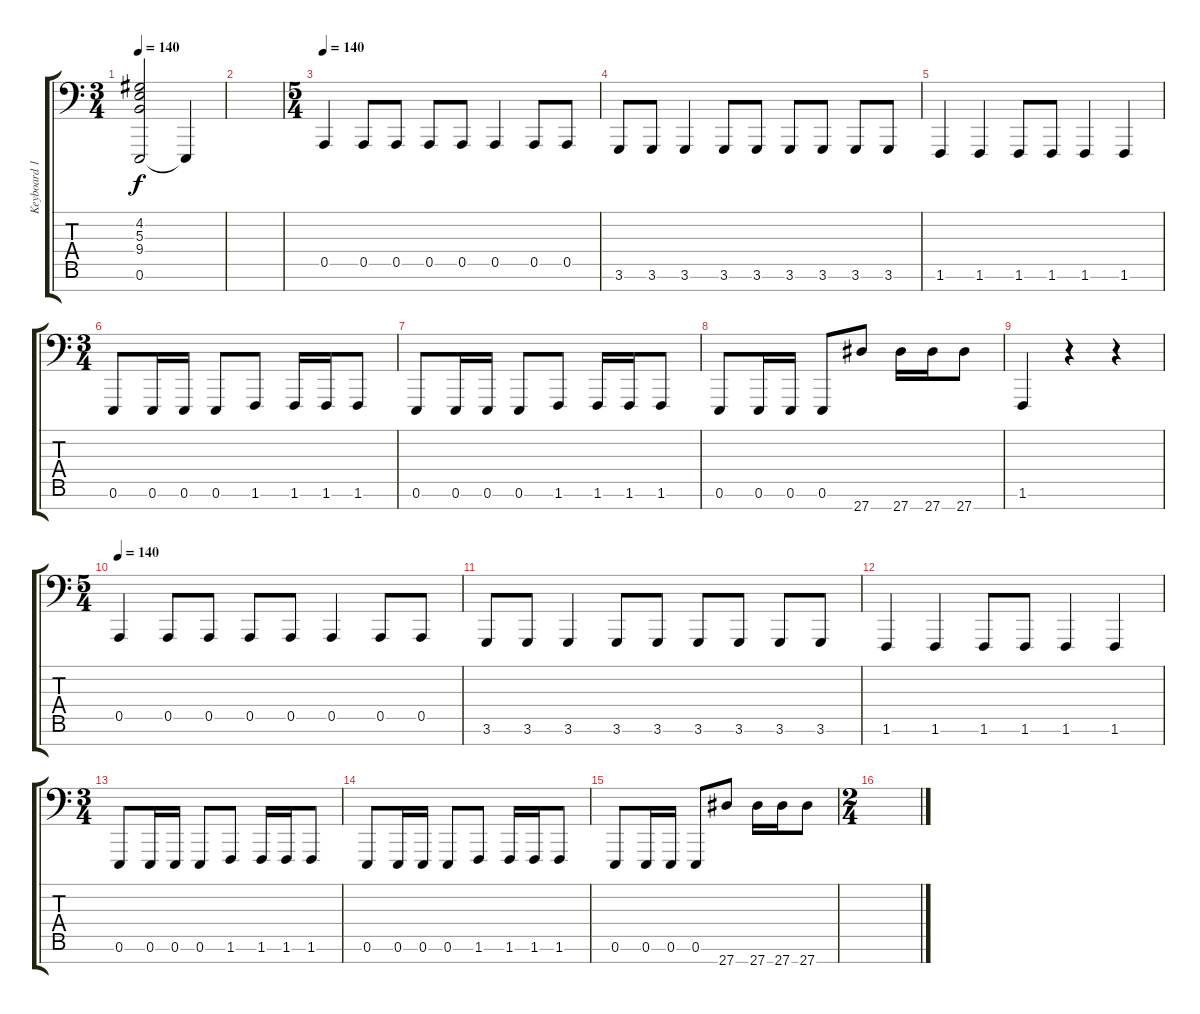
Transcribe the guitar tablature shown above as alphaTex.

\track ("Keyboard 1" "Keyboard 1") {instrument stringensemble1}
\staff {score tabs}
\tuning (A3 E3 B2 D2 A1 E1 C-1) {hide}
\ts (3 4)
\tempo 140
\clef f4
\ks c
(4.2 5.3 9.4 0.6).2{dy f} 0.6{t}.4 |
|
\ts (5 4)
\tempo 140
0.5.4{instrument acousticgrandpiano} 0.5.8 0.5.8 0.5.8 0.5.8 0.5.4 0.5.8 0.5.8 |
3.6.8 3.6.8 3.6.4 3.6.8 3.6.8 3.6.8 3.6.8 3.6.8 3.6.8 |
1.6.4 1.6.4 1.6.8 1.6.8 1.6.4 1.6.4 |
\ts (3 4)
0.6.8 0.6.16 0.6.16 0.6.8 1.6.8 1.6.16 1.6.16 1.6.8 |
0.6.8 0.6.16 0.6.16 0.6.8 1.6.8 1.6.16 1.6.16 1.6.8 |
0.6.8 0.6.16 0.6.16 0.6.8 27.7.8 27.7.16 27.7.16 27.7.8 |
1.6.4 r.4 r.4 |
\ts (5 4)
\tempo 140
0.5.4 0.5.8 0.5.8 0.5.8 0.5.8 0.5.4 0.5.8 0.5.8 |
3.6.8 3.6.8 3.6.4 3.6.8 3.6.8 3.6.8 3.6.8 3.6.8 3.6.8 |
1.6.4 1.6.4 1.6.8 1.6.8 1.6.4 1.6.4 |
\ts (3 4)
0.6.8 0.6.16 0.6.16 0.6.8 1.6.8 1.6.16 1.6.16 1.6.8 |
0.6.8 0.6.16 0.6.16 0.6.8 1.6.8 1.6.16 1.6.16 1.6.8 |
0.6.8 0.6.16 0.6.16 0.6.8 27.7.8 27.7.16 27.7.16 27.7.8 |
\ts (2 4)
